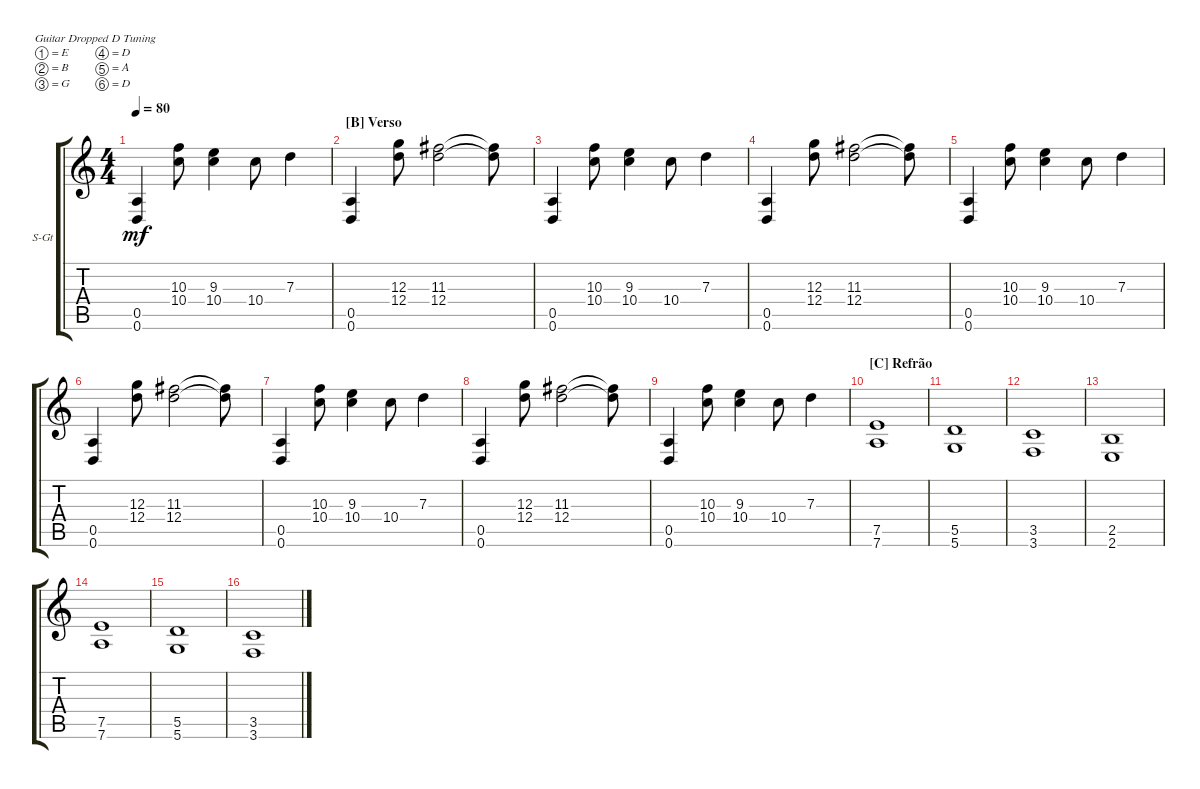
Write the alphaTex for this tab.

\defaultSystemsLayout 4
\bracketExtendMode groupsimilarinstruments
\firstSystemTrackNameOrientation horizontal
\otherSystemsTrackNameOrientation horizontal
\track ("Steel Guitar" "S-Gt") {multiBarRest instrument acousticguitarsteel}
\staff {score tabs}
\tuning (E4 B3 G3 D3 A2 D2)
\ts (4 4)
\tempo 80
\clef g2
\ks c
(0.6 0.5).4{dy mf} (10.4 10.3).8 (10.4 9.3).4 10.4.8 7.3.4 |
\section ("B" "Verso")
(0.6 0.5).4 (12.4 12.3).8 (12.4 11.3).2 (12.4{t} 11.3{t}).8 |
(0.6 0.5).4 (10.4 10.3).8 (10.4 9.3).4 10.4.8 7.3.4 |
(0.6 0.5).4 (12.4 12.3).8 (12.4 11.3).2 (12.4{t} 11.3{t}).8 |
(0.6 0.5).4 (10.4 10.3).8 (10.4 9.3).4 10.4.8 7.3.4 |
(0.6 0.5).4 (12.4 12.3).8 (12.4 11.3).2 (12.4{t} 11.3{t}).8 |
(0.6 0.5).4 (10.4 10.3).8 (10.4 9.3).4 10.4.8 7.3.4 |
(0.6 0.5).4 (12.4 12.3).8 (12.4 11.3).2 (12.4{t} 11.3{t}).8 |
(0.6 0.5).4 (10.4 10.3).8 (10.4 9.3).4 10.4.8 7.3.4 |
\section ("C" "Refrão")
(7.6 7.5).1 |
(5.6 5.5).1 |
(3.6 3.5).1 |
(2.6 2.5).1 |
(7.6 7.5).1 |
(5.6 5.5).1 |
(3.6 3.5).1
